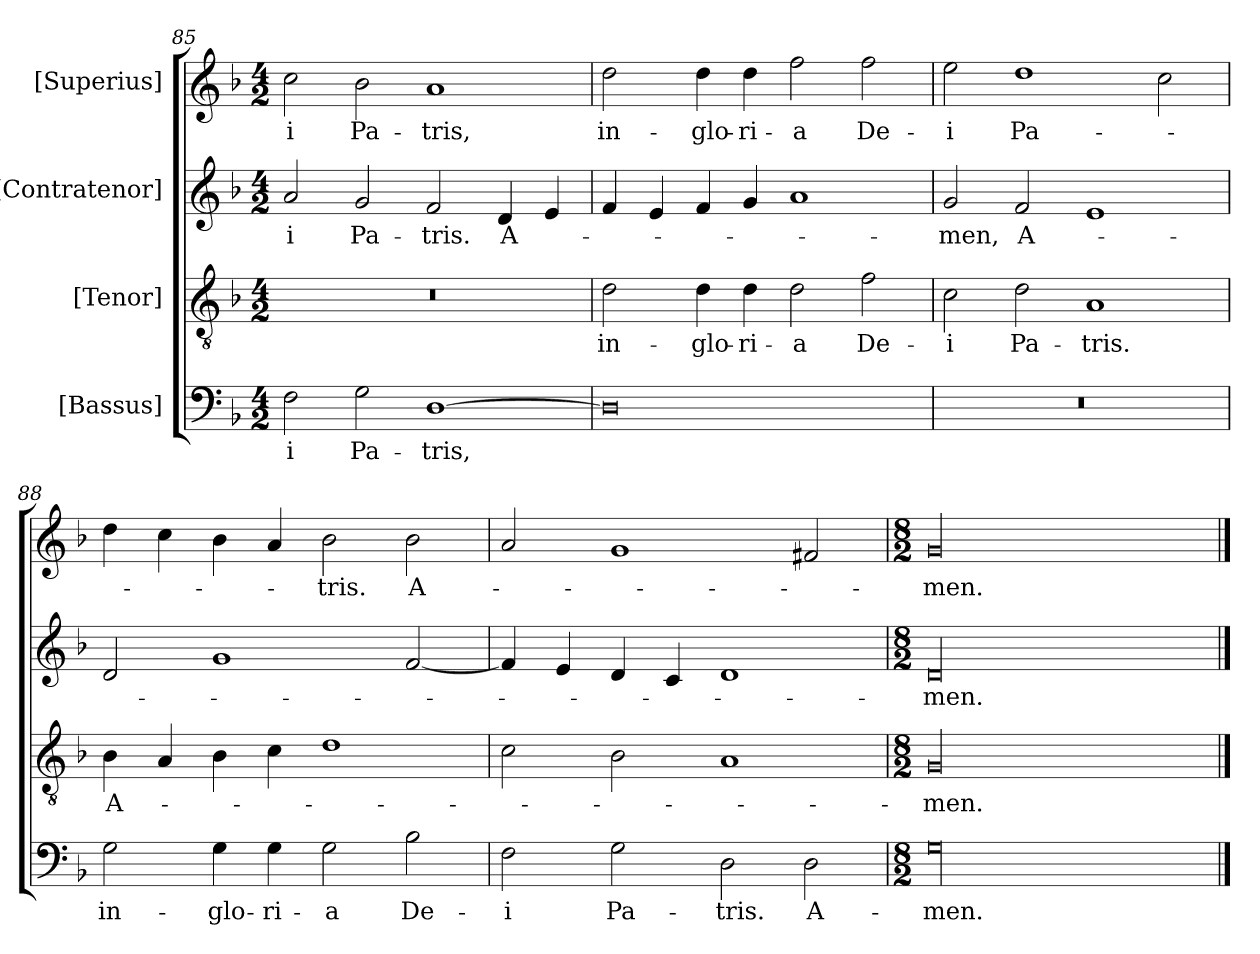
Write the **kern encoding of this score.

**kern	**text	**kern	**text	**kern	**text	**kern	**text
*part4	*part4	*part3	*part3	*part2	*part2	*part1	*part1
*staff4	*staff4	*staff3	*staff3	*staff2	*staff2	*staff1	*staff1
*I"[Bassus]	*	*I"[Tenor]	*	*I"[Contratenor]	*	*I"[Superius]	*
*clefF4	*	*clefGv2	*	*clefG2	*	*clefG2	*
*k[b-]	*	*k[b-]	*	*k[b-]	*	*k[b-]	*
*M4/2	*	*M4/2	*	*M4/2	*	*M4/2	*
=85	=85	=85	=85	=85	=85	=85	=85
2F\	-i	0r	.	2a/	-i	2cc\	-i
2G\	Pa-	.	.	2g/	Pa-	2b-\	Pa-
[1D\	-tris,	.	.	2f/	-tris.	1a/	-tris,
.	.	.	.	4d/	A-	.	.
.	.	.	.	4e/	.	.	.
=86	=86	=86	=86	=86	=86	=86	=86
0D\]	.	2d\	in-	4f/	.	2dd\	in-
.	.	.	.	4e/	.	.	.
.	.	4d\	glo-	4f/	.	4dd\	glo-
.	.	4d\	-ri-	4g/	.	4dd\	-ri-
.	.	2d\	-a	1a/	.	2ff\	-a
.	.	2f\	De-	.	.	2ff\	De-
=87	=87	=87	=87	=87	=87	=87	=87
0r	.	2c\	-i	2g/	-men,	2ee\	-i
.	.	2d\	Pa-	2f/	A-	1dd\	Pa-
.	.	1A/	-tris.	1e/	.	.	.
.	.	.	.	.	.	2cc\	.
=88	=88	=88	=88	=88	=88	=88	=88
2G\	in-	4B-\	A-	2d/	.	4dd\	.
.	.	4A/	.	.	.	4cc\	.
4G\	glo-	4B-\	.	1g/	.	4b-\	.
4G\	-ri-	4c\	.	.	.	4a/	.
2G\	-a	1d\	.	.	.	2b-\	-tris.
2B-\	De-	.	.	[2f/	.	2b-\	A-
=89	=89	=89	=89	=89	=89	=89	=89
2F\	-i	2c\	.	4f/]	.	2a/	.
.	.	.	.	4e/	.	.	.
2G\	Pa-	2B-\	.	4d/	.	1g/	.
.	.	.	.	4c/	.	.	.
2D\	-tris.	1A/	.	1d/	.	.	.
2D\	A-	.	.	.	.	2f#X/	.
=90	=90	=90	=90	=90	=90	=90	=90
*M8/2	*	*M8/2	*	*M8/2	*	*M8/2	*
00G\	-men.	00G/	-men.	00d/	-men.	00g/	-men.
==	==	==	==	==	==	==	==
*-	*-	*-	*-	*-	*-	*-	*-
